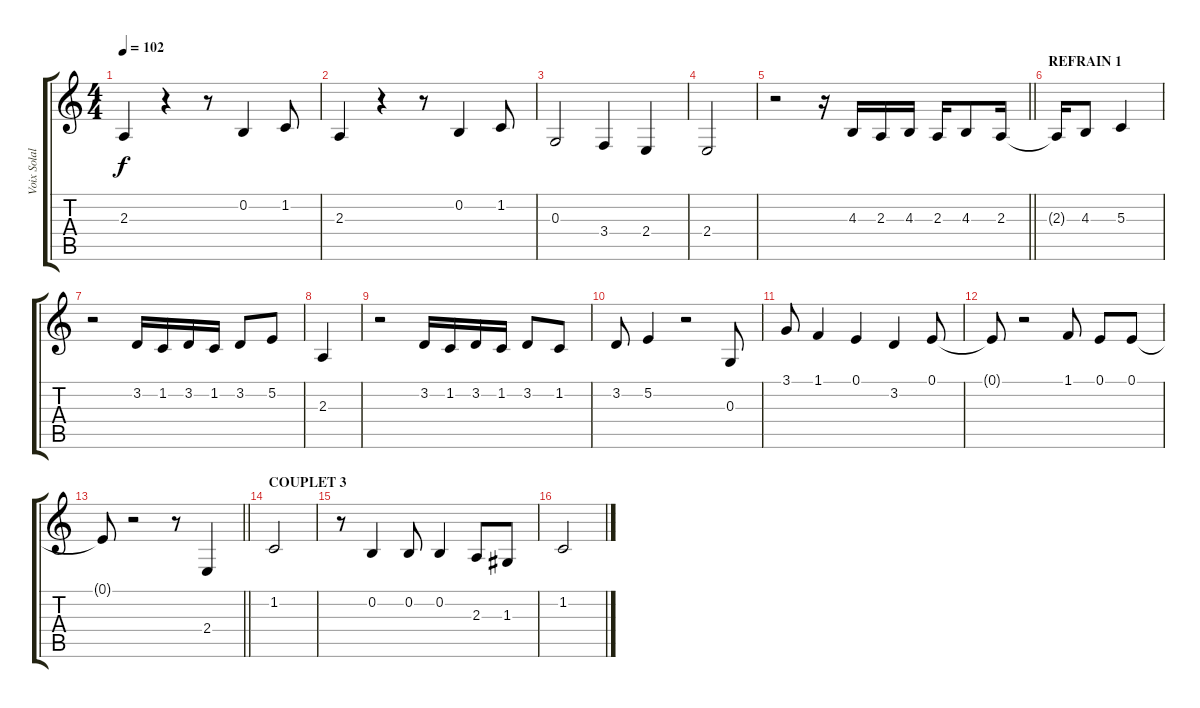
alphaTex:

\track ("Voix Solal" "Voix Solal") {instrument sopranosax}
\staff {score tabs}
\tuning (E4 B3 G3 D3 A2 E2) {hide}
\ts (4 4)
\tempo 102
\clef g2
\ks c
2.3.4{dy f} r.4 r.8 0.2.4 1.2.8 |
2.3.4 r.4 r.8 0.2.4 1.2.8 |
0.3.2 3.4.4 2.4.4 |
2.4.2 |
\barLineRight lightlight
r.2 r.16 4.3.16 2.3.16 4.3.16 2.3.16 4.3.8 2.3.16 |
\section ("" "REFRAIN 1")
2.3{t}.16 4.3.8 5.3.4 |
r.2 3.2.16 1.2.16 3.2.16 1.2.16 3.2.8 5.2.8 |
2.3.4 |
r.2 3.2.16 1.2.16 3.2.16 1.2.16 3.2.8 1.2.8 |
3.2.8 5.2.4 r.2 0.3.8 |
3.1.8 1.1.4 0.1.4 3.2.4 0.1.8 |
0.1{t}.8 r.2 1.1.8 0.1.8 0.1.8 |
\barLineRight lightlight
0.1{t}.8 r.2 r.8 2.4.4 |
\section ("" "COUPLET 3")
1.2.2 |
r.8 0.2.4 0.2.8 0.2.4 2.3.8 1.3.8 |
1.2.2
